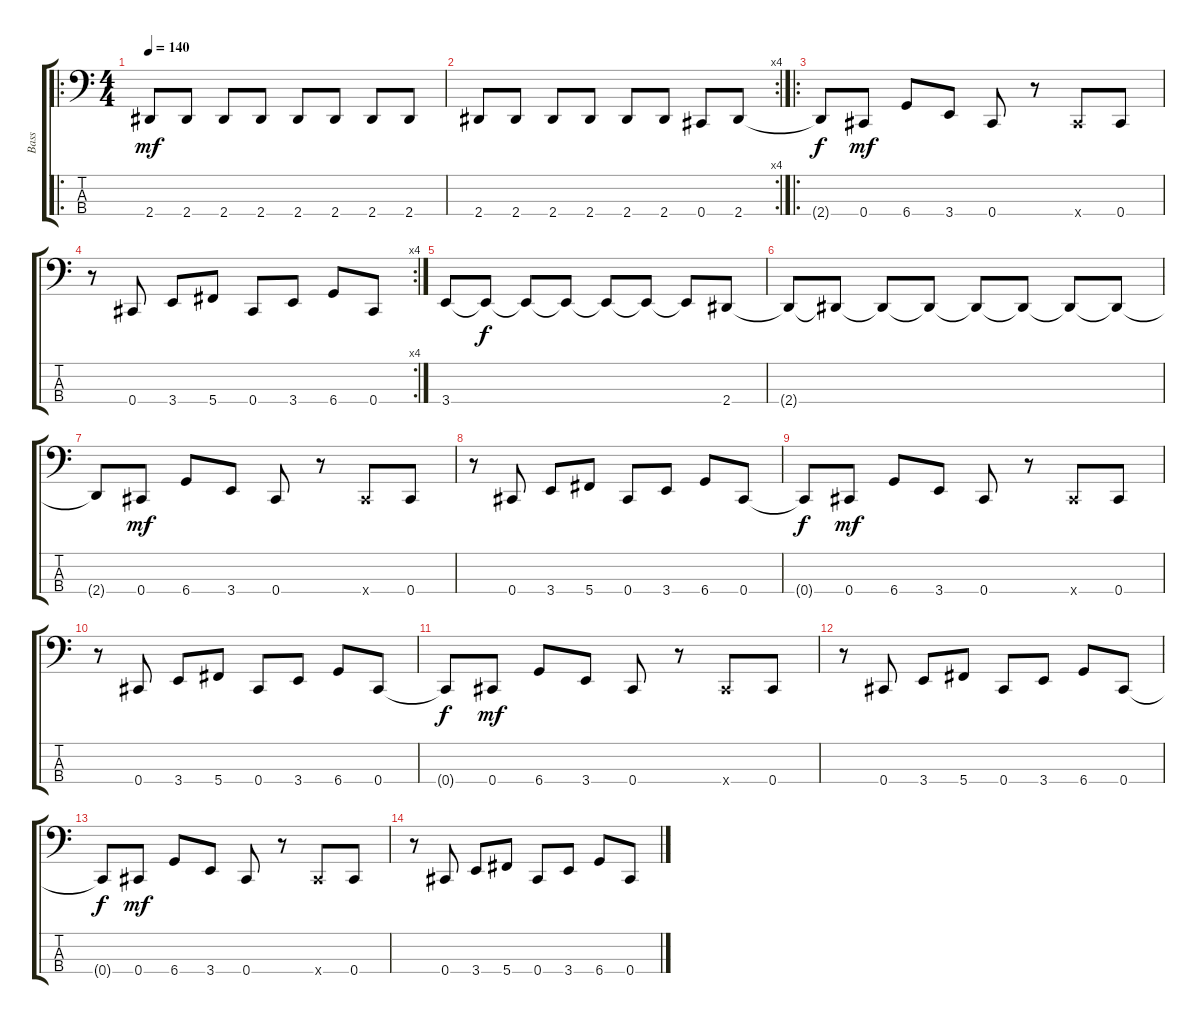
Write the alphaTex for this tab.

\track ("Bass" "Bass") {instrument electricbassfinger}
\staff {score tabs}
\tuning (Gb2 Db2 Ab1 Db1) {hide}
\ro
\ts (4 4)
\tempo 140
\clef f4
\ks c
2.4.8{dy mf} 2.4.8 2.4.8 2.4.8 2.4.8 2.4.8 2.4.8 2.4.8 |
\rc 4
2.4.8 2.4.8 2.4.8 2.4.8 2.4.8 2.4.8 0.4.8 2.4.8 |
\ro
2.4{t}.8{dy f} 0.4.8{dy mf} 6.4.8 3.4.8 0.4.8 r.8 0.4{x}.8 0.4.8 |
\rc 4
r.8 0.4.8 3.4.8 5.4.8 0.4.8 3.4.8 6.4.8 0.4.8 |
3.4.8 3.4{t}.8{dy f} 3.4{t}.8 3.4{t}.8 3.4{t}.8 3.4{t}.8 3.4{t}.8 2.4.8 |
2.4{t}.8 2.4{t}.8 2.4{t}.8 2.4{t}.8 2.4{t}.8 2.4{t}.8 2.4{t}.8 2.4{t}.8 |
2.4{t}.8 0.4.8{dy mf} 6.4.8 3.4.8 0.4.8 r.8 0.4{x}.8 0.4.8 |
r.8 0.4.8 3.4.8 5.4.8 0.4.8 3.4.8 6.4.8 0.4.8 |
0.4{t}.8{dy f} 0.4.8{dy mf} 6.4.8 3.4.8 0.4.8 r.8 0.4{x}.8 0.4.8 |
r.8 0.4.8 3.4.8 5.4.8 0.4.8 3.4.8 6.4.8 0.4.8 |
0.4{t}.8{dy f} 0.4.8{dy mf} 6.4.8 3.4.8 0.4.8 r.8 0.4{x}.8 0.4.8 |
r.8 0.4.8 3.4.8 5.4.8 0.4.8 3.4.8 6.4.8 0.4.8 |
0.4{t}.8{dy f} 0.4.8{dy mf} 6.4.8 3.4.8 0.4.8 r.8 0.4{x}.8 0.4.8 |
r.8 0.4.8 3.4.8 5.4.8 0.4.8 3.4.8 6.4.8 0.4.8
